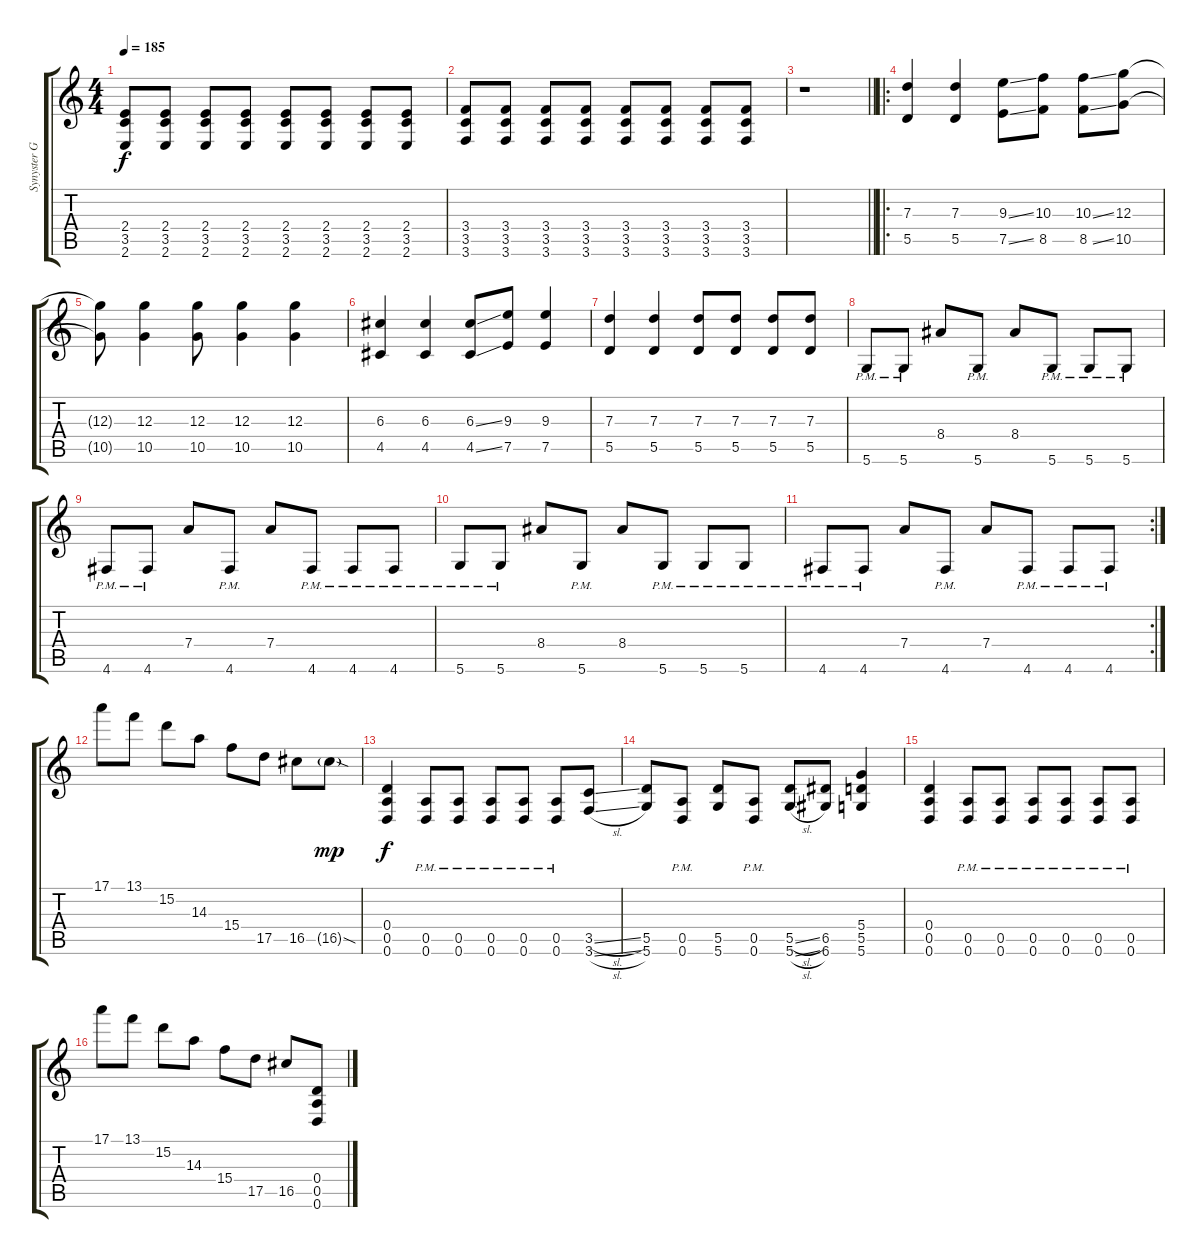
\track ("Synyster Gates" "Synyster G") {instrument distortionguitar}
\staff {score tabs}
\tuning (E4 B3 G3 D3 A2 D2) {hide}
\ts (4 4)
\tempo 185
\clef g2
\ks c
(2.4 3.5 2.6).8{dy f} (2.4 3.5 2.6).8 (2.4 3.5 2.6).8 (2.4 3.5 2.6).8 (2.4 3.5 2.6).8 (2.4 3.5 2.6).8 (2.4 3.5 2.6).8 (2.4 3.5 2.6).8 |
(3.4 3.5 3.6).8 (3.4 3.5 3.6).8 (3.4 3.5 3.6).8 (3.4 3.5 3.6).8 (3.4 3.5 3.6).8 (3.4 3.5 3.6).8 (3.4 3.5 3.6).8 (3.4 3.5 3.6).8 |
\barLineRight lightlight
r.1 |
\ro
(7.3 5.5).4 (7.3 5.5).4 (9.3{ss} 7.5{ss}).8 (10.3 8.5).8 (10.3{ss} 8.5{ss}).8 (12.3 10.5).8 |
(12.3{t} 10.5{t}).8 (12.3 10.5).4 (12.3 10.5).8 (12.3 10.5).4 (12.3 10.5).4 |
(6.3 4.5).4 (6.3 4.5).4 (6.3{ss} 4.5{ss}).8 (9.3 7.5).8 (9.3 7.5).4 |
(7.3 5.5).4 (7.3 5.5).4 (7.3 5.5).8 (7.3 5.5).8 (7.3 5.5).8 (7.3 5.5).8 |
5.6{pm}.8 5.6{pm}.8 8.4.8 5.6{pm}.8 8.4.8 5.6{pm}.8 5.6{pm}.8 5.6{pm}.8 |
4.6{pm}.8 4.6{pm}.8 7.4.8 4.6{pm}.8 7.4.8 4.6{pm}.8 4.6{pm}.8 4.6{pm}.8 |
5.6{pm}.8 5.6{pm}.8 8.4.8 5.6{pm}.8 8.4.8 5.6{pm}.8 5.6{pm}.8 5.6{pm}.8 |
\rc 2
4.6{pm}.8 4.6{pm}.8 7.4.8 4.6{pm}.8 7.4.8 4.6{pm}.8 4.6{pm}.8 4.6{pm}.8 |
17.1.8 13.1.8 15.2.8 14.3.8 15.4.8 17.5.8 16.5.8 16.5{sod g}.8{dy mp} |
(0.4 0.5 0.6).4{dy f} (0.5{pm} 0.6{pm}).8 (0.5{pm} 0.6{pm}).8 (0.5{pm} 0.6{pm}).8 (0.5{pm} 0.6{pm}).8 (0.5{pm} 0.6{pm}).8 (3.5{sl} 3.6{sl}).8 |
(5.5 5.6).8{beam Up} (0.5{pm} 0.6{pm}).8{beam Up} (5.5 5.6).8 (0.5{pm} 0.6{pm}).8 (5.5{sl} 5.6{sl}).8 (6.5 6.6).8 (5.4 5.5 5.6).4 |
(0.4 0.5 0.6).4 (0.5{pm} 0.6{pm}).8 (0.5{pm} 0.6{pm}).8 (0.5{pm} 0.6{pm}).8 (0.5{pm} 0.6{pm}).8 (0.5{pm} 0.6{pm}).8 (0.5{pm} 0.6{pm}).8 |
17.1.8 13.1.8 15.2.8 14.3.8 15.4.8 17.5.8 16.5.8 (0.4 0.5 0.6).8
